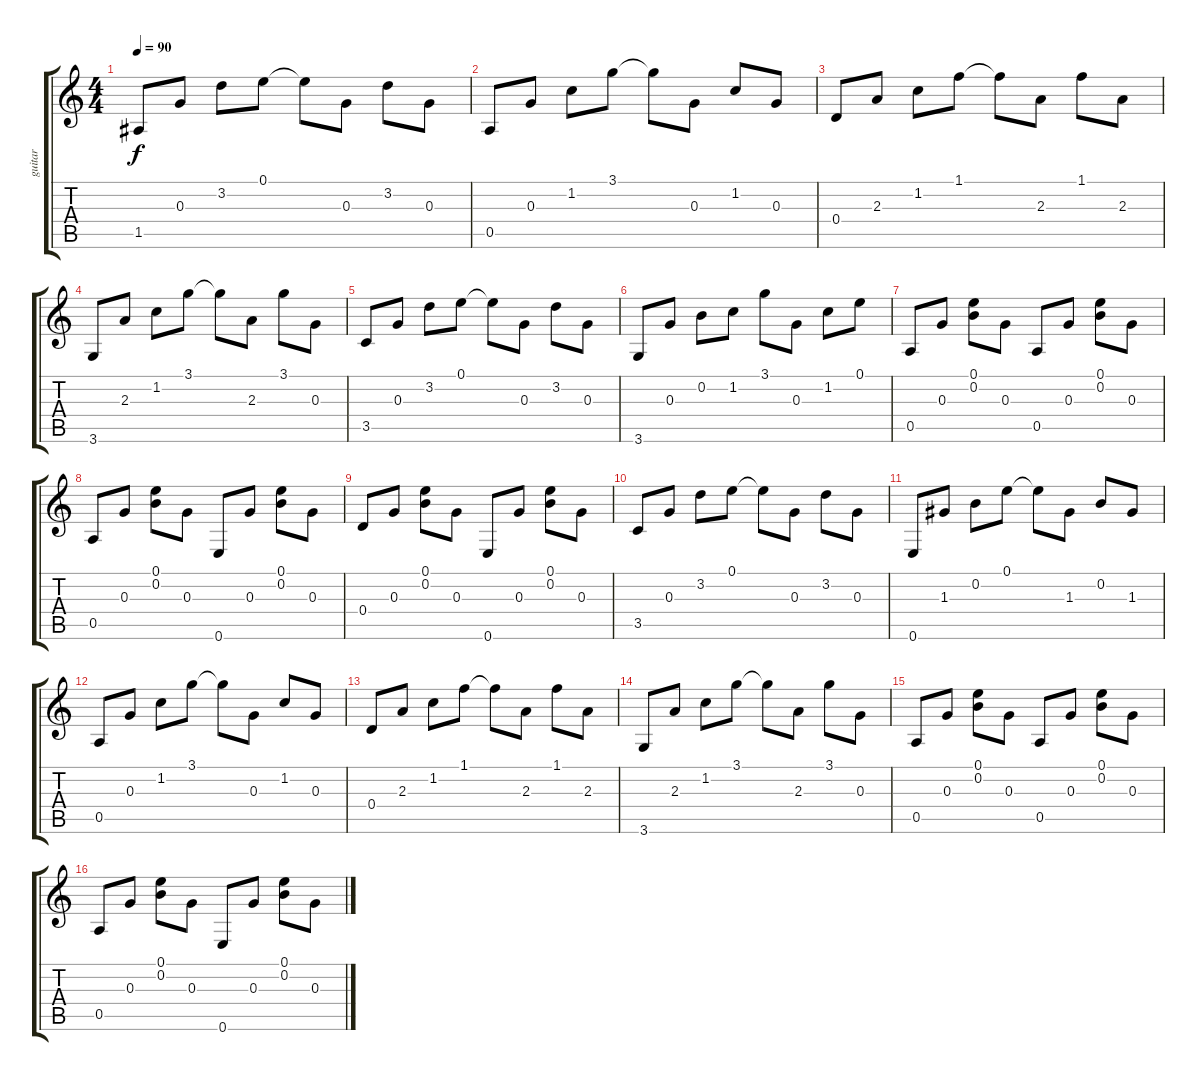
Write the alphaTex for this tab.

\track ("guitar" "guitar") {instrument acousticguitarsteel}
\staff {score tabs}
\tuning (E4 B3 G3 D3 A2 E2) {hide}
\ts (4 4)
\tempo 90
\clef g2
\ks c
1.5.8{dy f} 0.3.8 3.2.8 0.1.8 0.1{t}.8 0.3.8 3.2.8 0.3.8 |
0.5.8 0.3.8 1.2.8 3.1.8 3.1{t}.8 0.3.8 1.2.8 0.3.8 |
0.4.8 2.3.8 1.2.8 1.1.8 1.1{t}.8 2.3.8 1.1.8 2.3.8 |
3.6.8 2.3.8 1.2.8 3.1.8 3.1{t}.8 2.3.8 3.1.8 0.3.8 |
3.5.8 0.3.8 3.2.8 0.1.8 0.1{t}.8 0.3.8 3.2.8 0.3.8 |
3.6.8 0.3.8 0.2.8 1.2.8 3.1.8 0.3.8 1.2.8 0.1.8 |
0.5.8 0.3.8 (0.1 0.2).8 0.3.8 0.5.8 0.3.8 (0.1 0.2).8 0.3.8 |
0.5.8 0.3.8 (0.1 0.2).8 0.3.8 0.6.8 0.3.8 (0.1 0.2).8 0.3.8 |
0.4.8 0.3.8 (0.1 0.2).8 0.3.8 0.6.8 0.3.8 (0.1 0.2).8 0.3.8 |
3.5.8 0.3.8 3.2.8 0.1.8 0.1{t}.8 0.3.8 3.2.8 0.3.8 |
0.6.8 1.3.8 0.2.8 0.1.8 0.1{t}.8 1.3.8 0.2.8 1.3.8 |
0.5.8 0.3.8 1.2.8 3.1.8 3.1{t}.8 0.3.8 1.2.8 0.3.8 |
0.4.8 2.3.8 1.2.8 1.1.8 1.1{t}.8 2.3.8 1.1.8 2.3.8 |
3.6.8 2.3.8 1.2.8 3.1.8 3.1{t}.8 2.3.8 3.1.8 0.3.8 |
0.5.8 0.3.8 (0.1 0.2).8 0.3.8 0.5.8 0.3.8 (0.1 0.2).8 0.3.8 |
0.5.8 0.3.8 (0.1 0.2).8 0.3.8 0.6.8 0.3.8 (0.1 0.2).8 0.3.8
